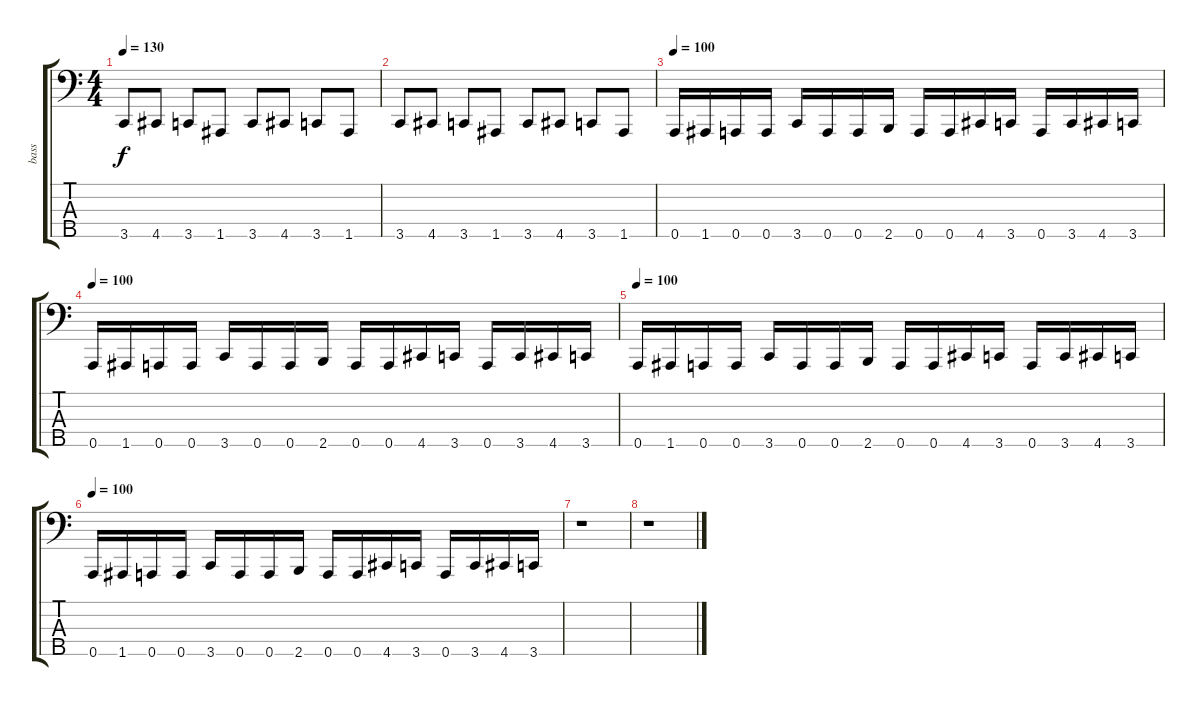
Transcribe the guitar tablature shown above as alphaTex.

\track ("bass" "bass") {instrument electricbassfinger}
\staff {score tabs}
\tuning (G2 D2 A1 E1 A0) {hide}
\ts (4 4)
\tempo 130
\clef f4
\ks c
3.5.8{dy f} 4.5.8 3.5.8 1.5.8 3.5.8 4.5.8 3.5.8 1.5.8 |
3.5.8 4.5.8 3.5.8 1.5.8 3.5.8 4.5.8 3.5.8 1.5.8 |
\tempo 100
0.5.16{instrument electricbassfinger} 1.5.16 0.5.16 0.5.16 3.5.16 0.5.16 0.5.16 2.5.16 0.5.16 0.5.16 4.5.16 3.5.16 0.5.16 3.5.16 4.5.16 3.5.16 |
\tempo 100
0.5.16{instrument electricbassfinger} 1.5.16 0.5.16 0.5.16 3.5.16 0.5.16 0.5.16 2.5.16 0.5.16 0.5.16 4.5.16 3.5.16 0.5.16 3.5.16 4.5.16 3.5.16 |
\tempo 100
0.5.16{instrument electricbassfinger} 1.5.16 0.5.16 0.5.16 3.5.16 0.5.16 0.5.16 2.5.16 0.5.16 0.5.16 4.5.16 3.5.16 0.5.16 3.5.16 4.5.16 3.5.16 |
\tempo 100
0.5.16{instrument electricbassfinger} 1.5.16 0.5.16 0.5.16 3.5.16 0.5.16 0.5.16 2.5.16 0.5.16 0.5.16 4.5.16 3.5.16 0.5.16 3.5.16 4.5.16 3.5.16 |
r.1 |
r.1
